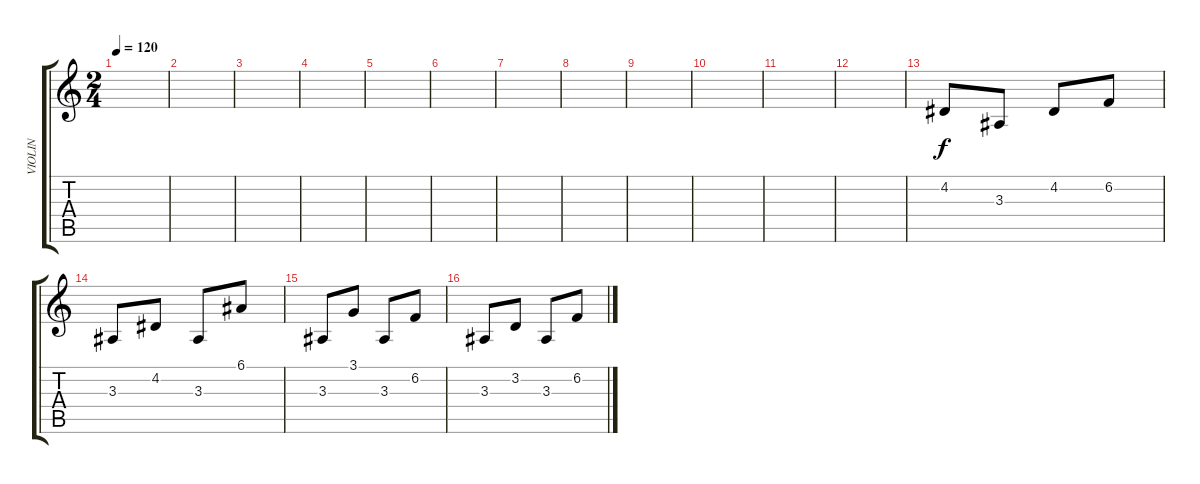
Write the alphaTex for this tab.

\track ("VIOLIN" "VIOLIN") {instrument lead2sawtooth}
\staff {score tabs}
\tuning (E4 B3 G3 D3 A2 E2) {hide}
\ts (2 4)
\tempo 120
\clef g2
\ks c
|
|
|
|
|
|
|
|
|
|
|
|
4.2.8{volume 16} 3.3.8 4.2.8 6.2.8 |
3.3.8 4.2.8 3.3.8 6.1.8 |
3.3.8 3.1.8 3.3.8 6.2.8 |
3.3.8 3.2.8 3.3.8 6.2.8
